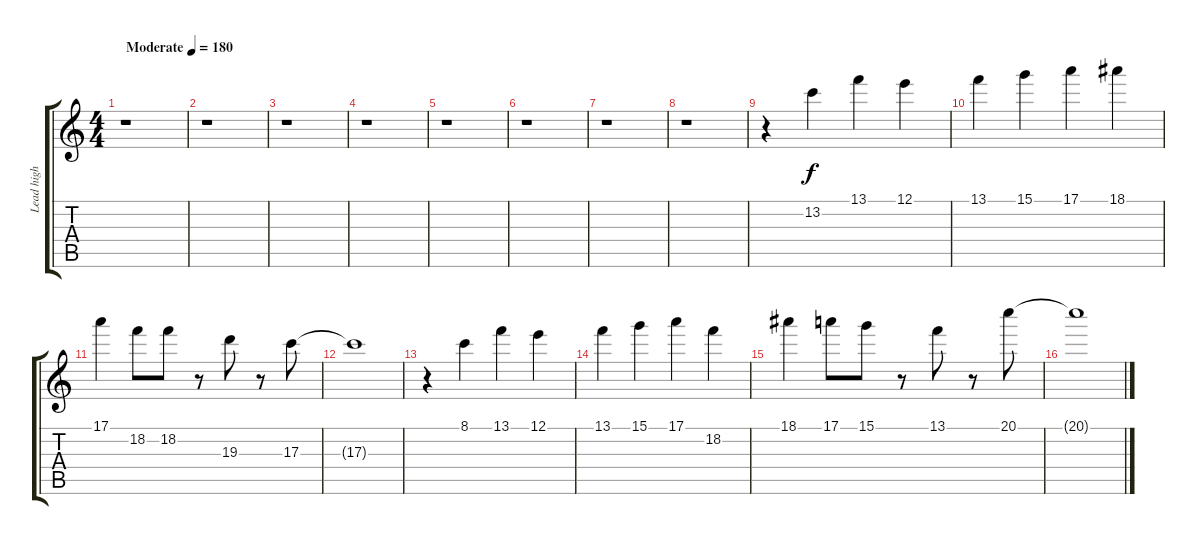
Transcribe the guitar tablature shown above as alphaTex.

\track ("Lead high" "Lead high") {instrument distortionguitar}
\staff {score tabs}
\tuning (E4 B3 G3 D3 A2 E2) {hide}
\ts (4 4)
\tempo (180 "Moderate")
\clef g2
\ks c
r.1{dy f instrument distortionguitar} |
r.1 |
r.1 |
r.1 |
r.1 |
r.1 |
r.1 |
r.1 |
r.4 13.2.4 13.1.4 12.1.4 |
13.1.4 15.1.4 17.1.4 18.1.4 |
17.1.4 18.2.8 18.2.8 r.8 19.3.8 r.8 17.3.8 |
17.3{t}.1 |
r.4 8.1.4 13.1.4 12.1.4 |
13.1.4 15.1.4 17.1.4 18.2.4 |
18.1.4 17.1.8 15.1.8 r.8 13.1.8 r.8 20.1.8 |
20.1{t}.1
